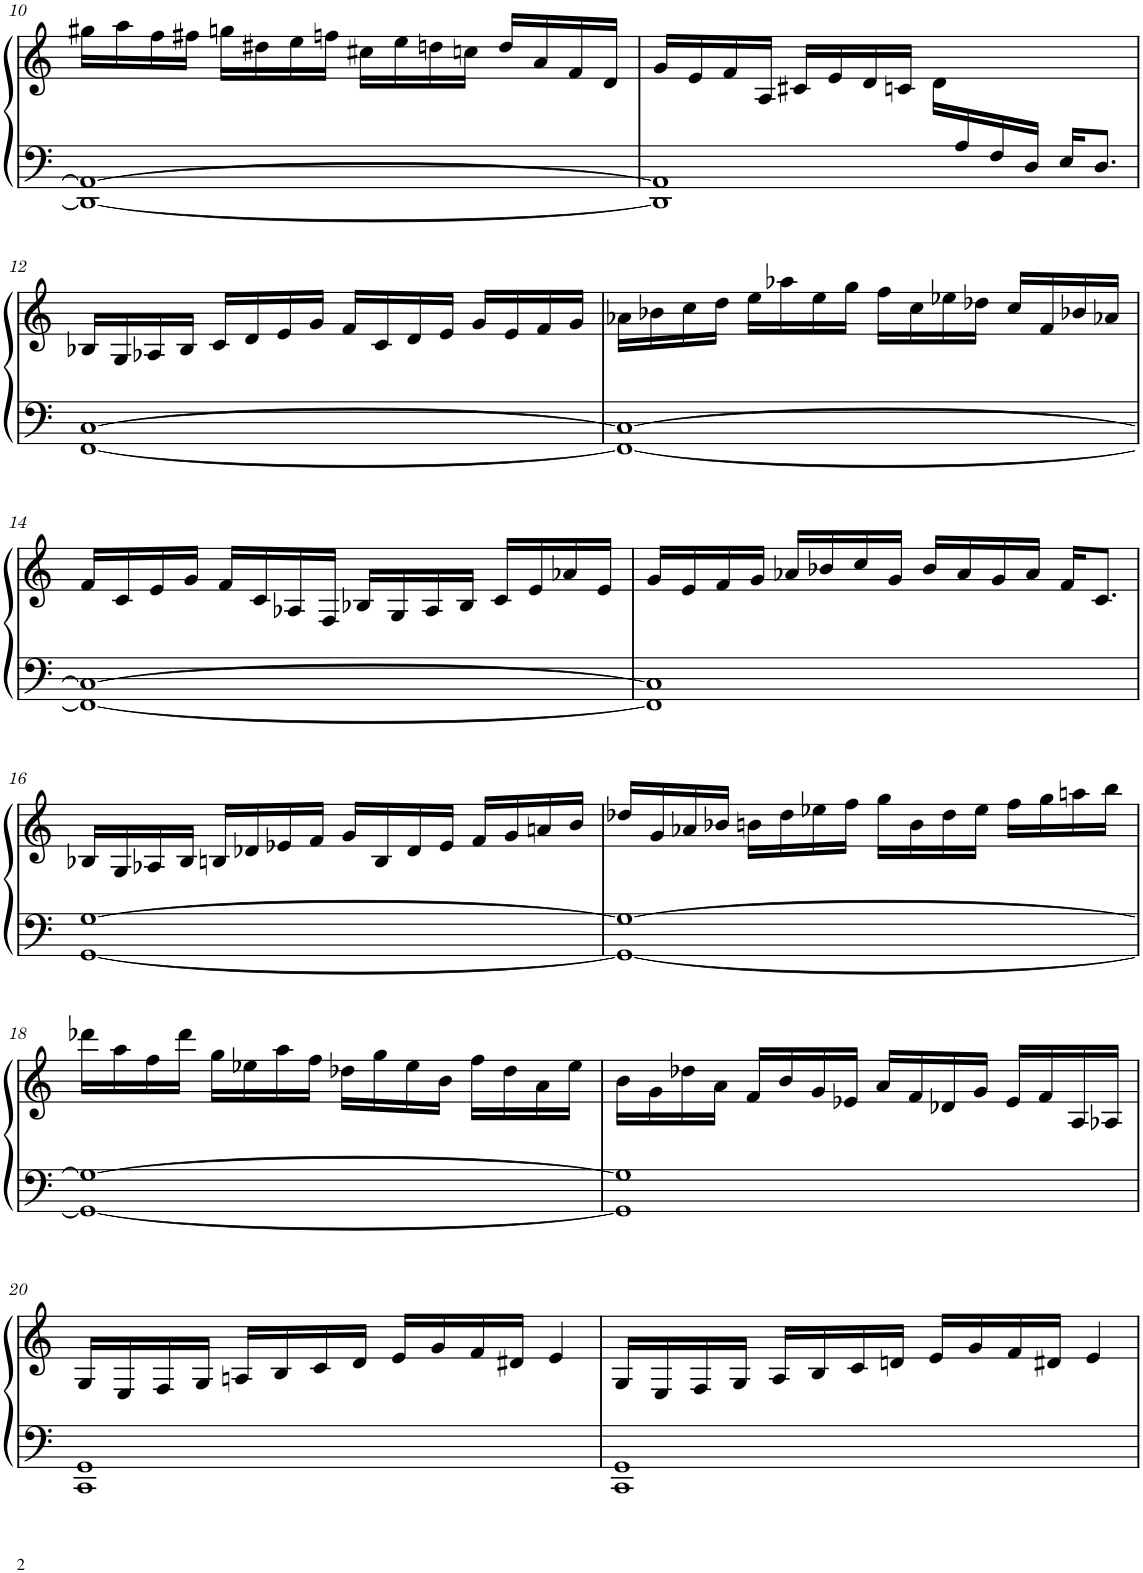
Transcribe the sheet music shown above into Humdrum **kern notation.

**kern	**kern
*part1	*part1
*staff2	*staff1
*I"Piano	*
*I'Pno	*
!!LO:PB:g=z
*clefF4	*clefG2
*k[]	*k[]
*M4/4	*M4/4
=10	=10
1DD_ 1AA_	16gg#X\LL
.	16aa\
.	16ff\
.	16ff#X\JJ
.	16ggn\LL
.	16dd#X\
.	16ee\
.	16ffn\JJ
.	16cc#X\LL
.	16ee\
.	16ddn\
.	16ccn\JJ
.	16dd/LL
.	16a/
.	16f/
.	16d/JJ
=11	=11
*^	*
16ryy	1DD] 1AA]	16g/LL
.	.	16e/
.	.	16f/
.	.	16A/JJ
.	.	16c#X/LL
.	.	16e/
.	.	16d/
.	.	16cn/JJ
.	.	16d\LL
16A/	.	4..ryy
16F/	.	.
16D/JJ	.	.
16E/KL	.	.
8.D/J	.	.
*v	*v	*
!!LO:LB:g=z
=12	=12
[1FF [>1C	16B-X/LL
.	16G/
.	16A-X/
.	16B-/JJ
.	16c/LL
.	16d/
.	16e/
.	16g/JJ
.	16f/LL
.	16c/
.	16d/
.	16e/JJ
.	16g/LL
.	16e/
.	16f/
.	16g/JJ
=13	=13
1FF_ 1C_	16a-X\LL
.	16b-X\
.	16cc\
.	16dd\JJ
.	16ee\LL
.	16aa-X\
.	16ee\
.	16gg\JJ
.	16ff\LL
.	16cc\
.	16ee-X\
.	16dd-X\JJ
.	16cc/LL
.	16f/
.	16b-X/
.	16a-X/JJ
!!LO:LB:g=z
=14	=14
1FF_ 1C_	16f/LL
.	16c/
.	16e/
.	16g/JJ
.	16f/LL
.	16c/
.	16A-X/
.	16F/JJ
.	16B-X/LL
.	16G/
.	16A-/
.	16B-/JJ
.	16c/LL
.	16e/
.	16a-X/
.	16e/JJ
=15	=15
1FF] 1C]	16g/LL
.	16e/
.	16f/
.	16g/JJ
.	16a-X/LL
.	16b-X/
.	16cc/
.	16g/JJ
.	16b-/LL
.	16a-/
.	16g/
.	16a-/JJ
.	16f/KL
.	8.c/J
!!LO:LB:g=z
=16	=16
[1GG [>1G	16B-X/LL
.	16G/
.	16A-X/
.	16B-/JJ
.	16Bn/LL
.	16d-X/
.	16e-X/
.	16f/JJ
.	16g/LL
.	16B/
.	16d-/
.	16e-/JJ
.	16f/LL
.	16g/
.	16an/
.	16b/JJ
=17	=17
1GG_ 1G_	16dd-X/LL
.	16g/
.	16a-X/
.	16b-X/JJ
.	16bn\LL
.	16dd-\
.	16ee-X\
.	16ff\JJ
.	16gg\LL
.	16b\
.	16dd-\
.	16ee-\JJ
.	16ff\LL
.	16gg\
.	16aan\
.	16bb\JJ
!!LO:LB:g=z
=18	=18
1GG_ 1G_	16ddd-X\LL
.	16aa\
.	16ff\
.	16ddd-\JJ
.	16gg\LL
.	16ee-X\
.	16aa\
.	16ff\JJ
.	16dd-X\LL
.	16gg\
.	16ee-\
.	16b\JJ
.	16ff\LL
.	16dd-\
.	16a\
.	16ee-\JJ
=19	=19
1GG] 1G]	16b\LL
.	16g\
.	16dd-X\
.	16a\JJ
.	16f/LL
.	16b/
.	16g/
.	16e-X/JJ
.	16a/LL
.	16f/
.	16d-X/
.	16g/JJ
.	16e-/LL
.	16f/
.	16A/
.	16A-X/JJ
!!LO:LB:g=z
=20	=20
1CC 1GG	16G/LL
.	16E/
.	16F/
.	16G/JJ
.	16An/LL
.	16B/
.	16c/
.	16d/JJ
.	16e/LL
.	16g/
.	16f/
.	16d#X/JJ
.	4e/
=21	=21
1CC 1GG	16G/LL
.	16E/
.	16F/
.	16G/JJ
.	16A/LL
.	16B/
.	16c/
.	16dn/JJ
.	16e/LL
.	16g/
.	16f/
.	16d#X/JJ
.	4e/
=	=
*-	*-
